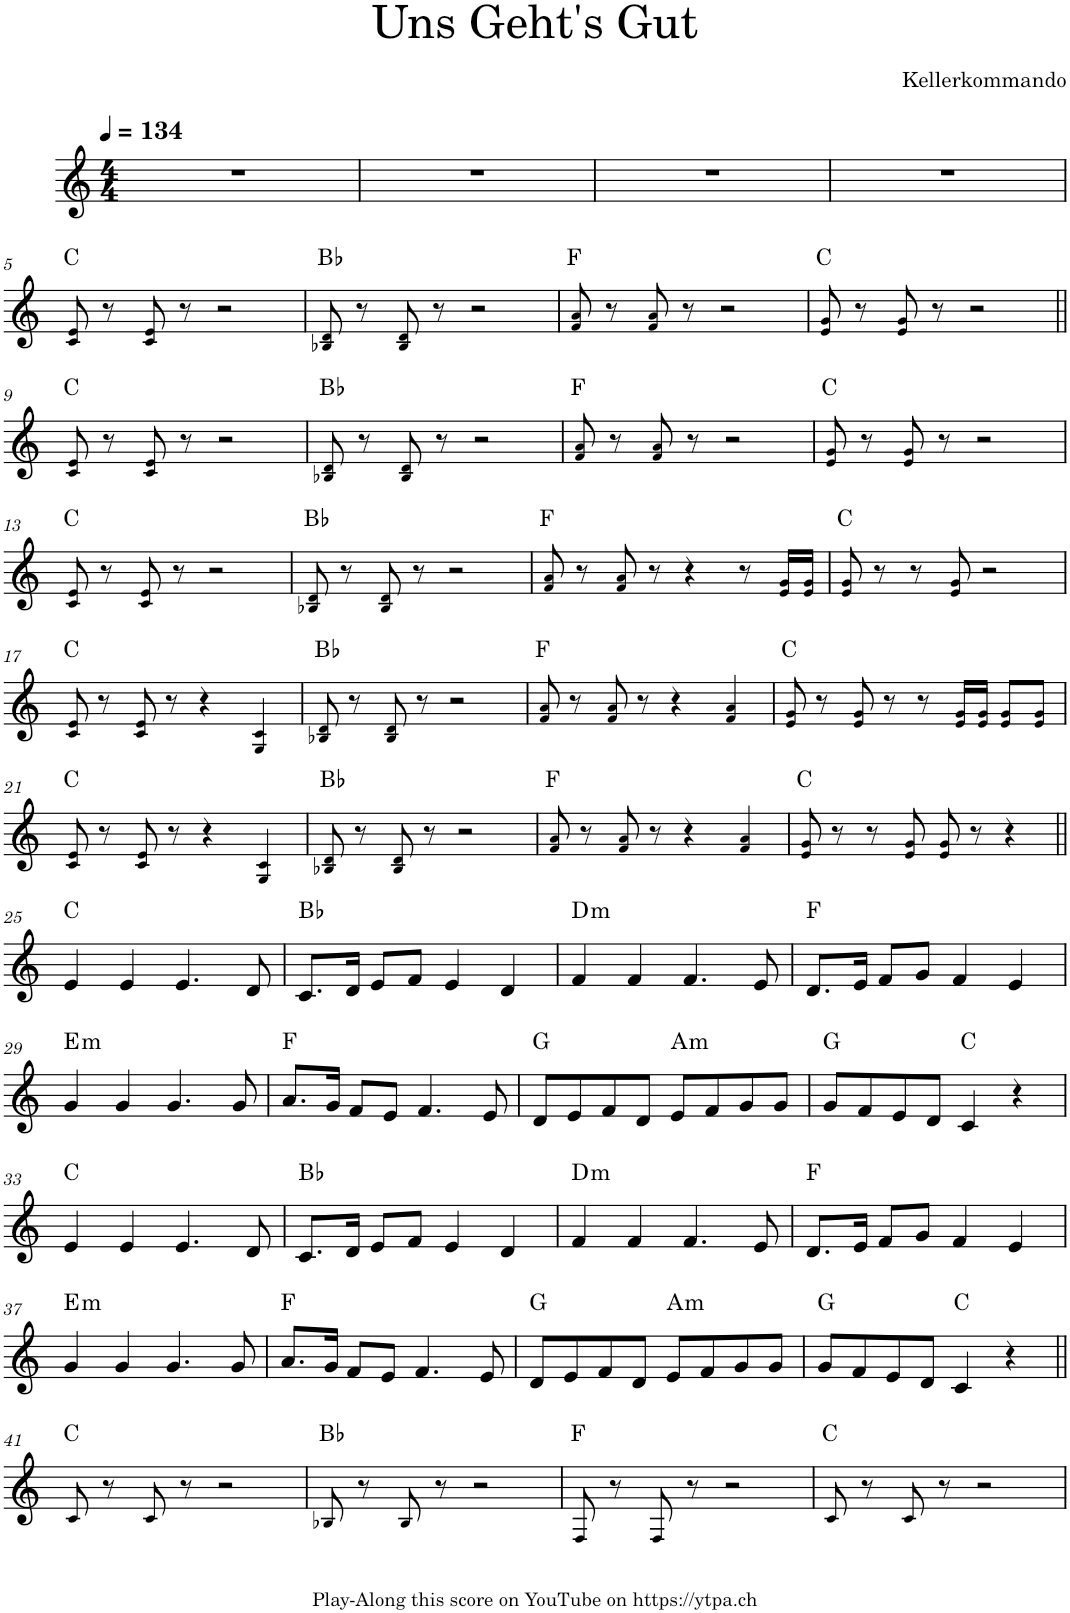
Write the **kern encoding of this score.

**kern	**harte
*part1	*part1
*staff1	*
*I"Piano	*
*I'Pno.	*
*clefG2	*
*k[]	*
*M4/4	*
*MM134	*
=1	=1
1r	.
=2	=2
1r	.
=3	=3
1r	.
=4	=4
1r	.
!!LO:LB:g=z
=5	=5
8c!/ 8e!/	C:maj
8r	.
8c!/ 8e!/	.
8r	.
2r	.
=6	=6
8B-X!/ 8d!/	Bb:maj
8r	.
8B-!/ 8d!/	.
8r	.
2r	.
=7	=7
8f!/ 8a!/	F:maj
8r	.
8f!/ 8a!/	.
8r	.
2r	.
=8	=8
8e!/ 8g!/	C:maj
8r	.
8e!/ 8g!/	.
8r	.
2r	.
!!LO:LB:g=z
=9||	=9||
8c!/ 8e!/	C:maj
8r	.
8c!/ 8e!/	.
8r	.
2r	.
=10	=10
8B-X!/ 8d!/	Bb:maj
8r	.
8B-!/ 8d!/	.
8r	.
2r	.
=11	=11
8f!/ 8a!/	F:maj
8r	.
8f!/ 8a!/	.
8r	.
2r	.
=12	=12
8e!/ 8g!/	C:maj
8r	.
8e!/ 8g!/	.
8r	.
2r	.
!!LO:LB:g=z
=13	=13
8c!/ 8e!/	C:maj
8r	.
8c!/ 8e!/	.
8r	.
2r	.
=14	=14
8B-X!/ 8d!/	Bb:maj
8r	.
8B-!/ 8d!/	.
8r	.
2r	.
=15	=15
8f!/ 8a!/	F:maj
8r	.
8f!/ 8a!/	.
8r	.
4r	.
8r	.
16e!/ 16g!/LL	.
16e!/ 16g!/JJ	.
=16	=16
8e!/ 8g!/	C:maj
8r	.
8r	.
8e!/ 8g!/	.
2r	.
!!LO:LB:g=z
=17	=17
8c!/ 8e!/	C:maj
8r	.
8c!/ 8e!/	.
8r	.
4r	.
4G!/ 4c!/	.
=18	=18
8B-X!/ 8d!/	Bb:maj
8r	.
8B-!/ 8d!/	.
8r	.
2r	.
=19	=19
8f!/ 8a!/	F:maj
8r	.
8f!/ 8a!/	.
8r	.
4r	.
4f!/ 4a!/	.
=20	=20
8e!/ 8g!/	C:maj
8r	.
8e!/ 8g!/	.
8r	.
8r	.
16e!/ 16g!/LL	.
16e!/ 16g!/JJ	.
8e!/ 8g!/L	.
8e!/ 8g!/J	.
!!LO:LB:g=z
=21	=21
8c!/ 8e!/	C:maj
8r	.
8c!/ 8e!/	.
8r	.
4r	.
4G!/ 4c!/	.
=22	=22
8B-X!/ 8d!/	Bb:maj
8r	.
8B-!/ 8d!/	.
8r	.
2r	.
=23	=23
8f!/ 8a!/	F:maj
8r	.
8f!/ 8a!/	.
8r	.
4r	.
4f!/ 4a!/	.
=24	=24
8e!/ 8g!/	C:maj
8r	.
8r	.
8e!/ 8g!/	.
8e!/ 8g!/	.
8r	.
4r	.
!!LO:LB:g=z
=25||	=25||
4e/	C:maj
4e/	.
4.e/	.
8d/	.
=26	=26
8.c/L	Bb:maj
16d/Jk	.
8e/L	.
8f/J	.
4e/	.
4d/	.
=27	=27
!	!LO:H:kt=m
4f/	D:min
4f/	.
4.f/	.
8e/	.
=28	=28
8.d/L	F:maj
16e/Jk	.
8f/L	.
8g/J	.
4f/	.
4e/	.
!!LO:LB:g=z
=29	=29
!	!LO:H:kt=m
4g/	E:min
4g/	.
4.g/	.
8g/	.
=30	=30
8.a/L	F:maj
16g/Jk	.
8f/L	.
8e/J	.
4.f/	.
8e/	.
=31	=31
8d/L	G:maj
8e/	.
8f/	.
8d/J	.
!	!LO:H:kt=m
8e/L	A:min
8f/	.
8g/	.
8g/J	.
=32	=32
8g/L	G:maj
8f/	.
8e/	.
8d/J	.
4c/	C:maj
4r	.
!!LO:LB:g=z
=33	=33
4e/	C:maj
4e/	.
4.e/	.
8d/	.
=34	=34
8.c/L	Bb:maj
16d/Jk	.
8e/L	.
8f/J	.
4e/	.
4d/	.
=35	=35
!	!LO:H:kt=m
4f/	D:min
4f/	.
4.f/	.
8e/	.
=36	=36
8.d/L	F:maj
16e/Jk	.
8f/L	.
8g/J	.
4f/	.
4e/	.
!!LO:LB:g=z
=37	=37
!	!LO:H:kt=m
4g/	E:min
4g/	.
4.g/	.
8g/	.
=38	=38
8.a/L	F:maj
16g/Jk	.
8f/L	.
8e/J	.
4.f/	.
8e/	.
=39	=39
8d/L	G:maj
8e/	.
8f/	.
8d/J	.
!	!LO:H:kt=m
8e/L	A:min
8f/	.
8g/	.
8g/J	.
=40	=40
8g/L	G:maj
8f/	.
8e/	.
8d/J	.
4c/	C:maj
4r	.
!!LO:LB:g=z
=41||	=41||
8c!/	C:maj
8r	.
8c!/	.
8r	.
2r	.
=42	=42
8B-X!/	Bb:maj
8r	.
8B-!/	.
8r	.
2r	.
=43	=43
8F!/	F:maj
8r	.
8F!/	.
8r	.
2r	.
=44	=44
8c!/	C:maj
8r	.
8c!/	.
8r	.
2r	.
=	=
*-	*-
